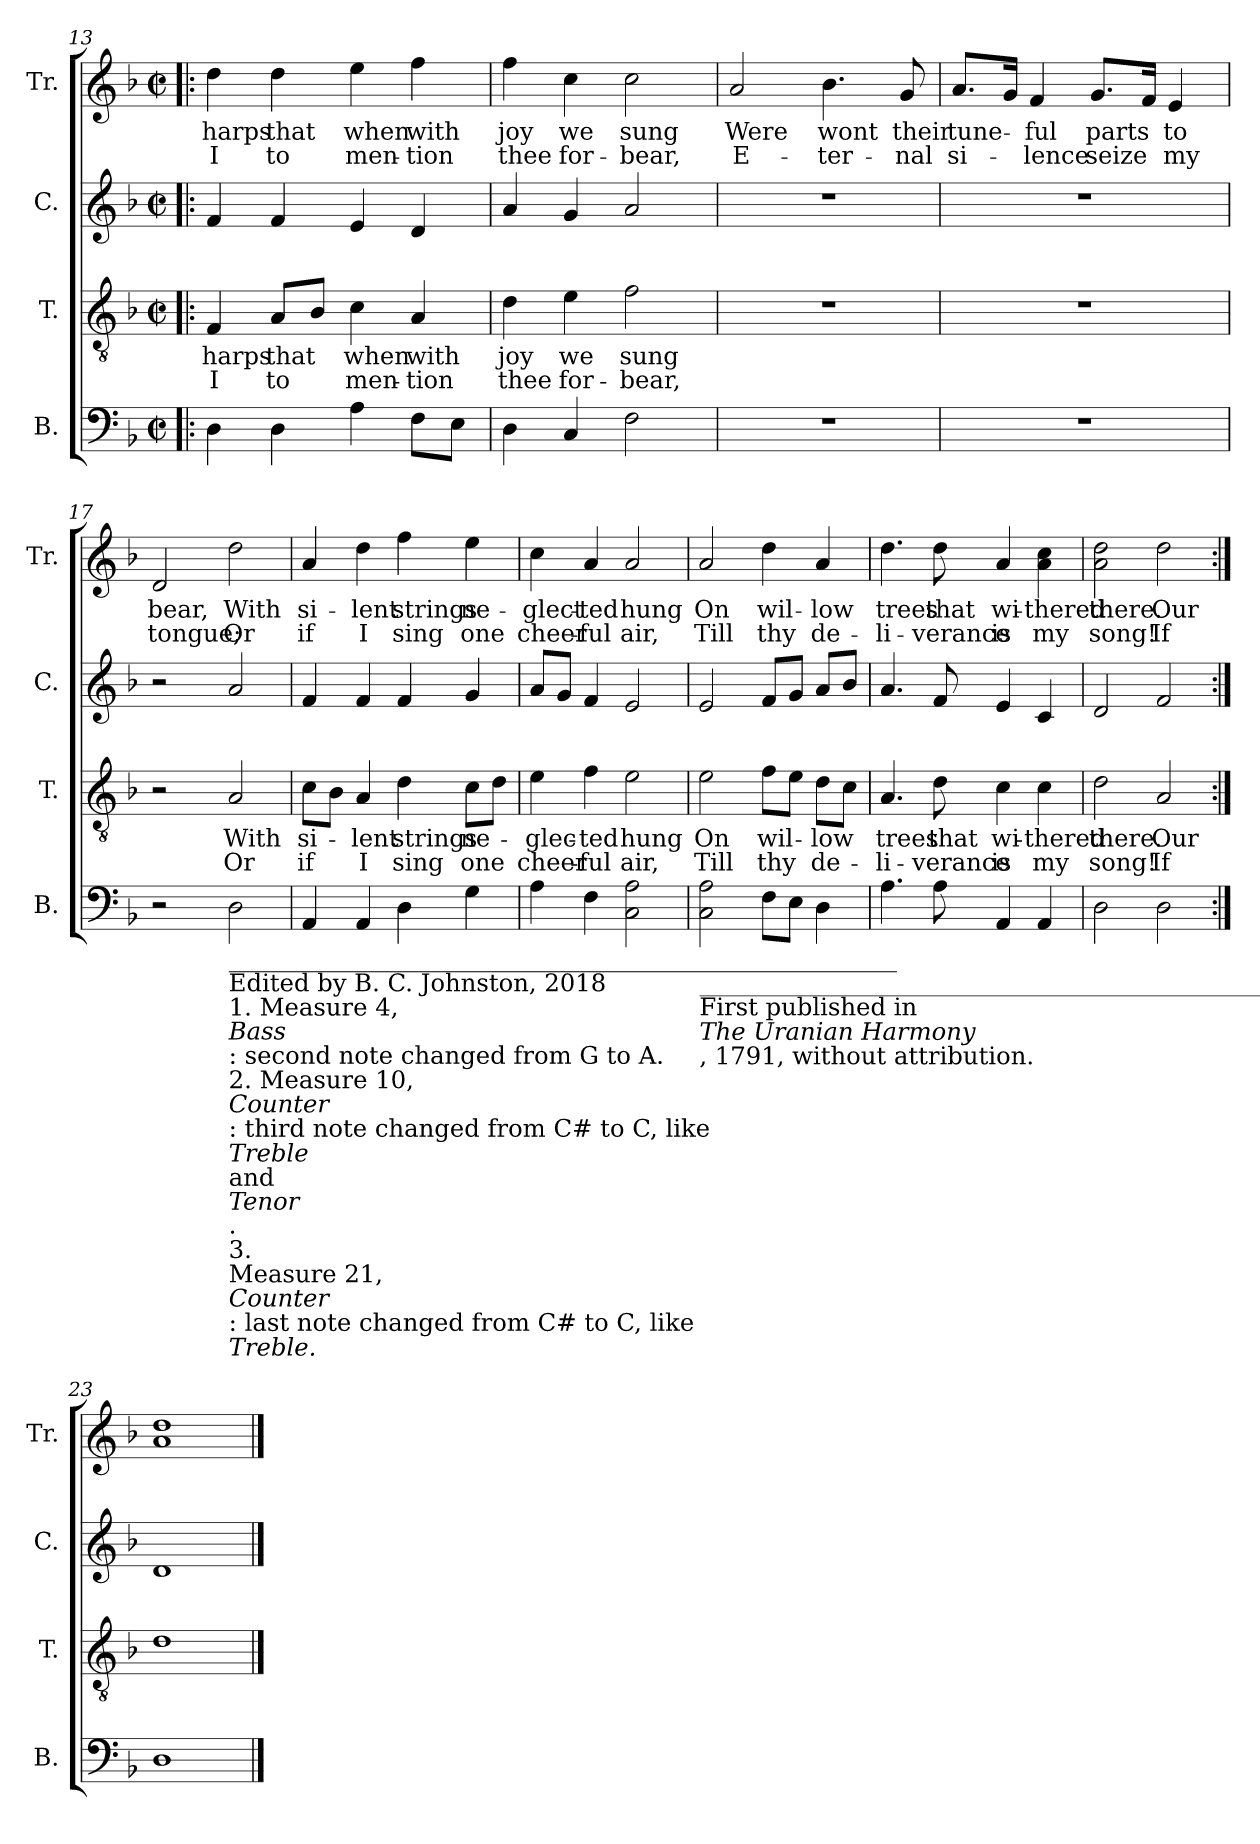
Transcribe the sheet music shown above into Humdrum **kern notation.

**kern	**kern	**text	**text	**kern	**kern	**text	**text
*part4	*part3	*part3	*part3	*part2	*part1	*part1	*part1
*staff4	*staff3	*staff3	*staff3	*staff2	*staff1	*staff1	*staff1
*I"B.	*I"T.	*	*	*I"C.	*I"Tr.	*	*
*I'B.	*I'T.	*	*	*I'C.	*I'Tr.	*	*
*clefF4	*clefGv2	*	*	*clefG2	*clefG2	*	*
*k[b-]	*k[b-]	*	*	*k[b-]	*k[b-]	*	*
*M2/2	*M2/2	*	*	*M2/2	*M2/2	*	*
*met(c|)	*met(c|)	*	*	*met(c|)	*met(c|)	*	*
=13!|:	=13!|:	=13!|:	=13!|:	=13!|:	=13!|:	=13!|:	=13!|:
4D\	4F/	harps	I	4f/	4dd\	harps	I
4D\	8A/L	that	to	4f/	4dd\	that	to
.	8B-/J	.	.	.	.	.	.
4A\	4c\	when	men-	4e/	4ee\	when	men-
8F\L	4A/	with	-tion	4d/	4ff\	with	-tion
8E\J	.	.	.	.	.	.	.
=14	=14	=14	=14	=14	=14	=14	=14
4D\	4d\	joy	thee	4a/	4ff\	joy	thee
4C/	4e\	we	for-	4g/	4cc\	we	for-
2F\	2f\	sung	-bear,	2a/	2cc\	sung	-bear,
=15	=15	=15	=15	=15	=15	=15	=15
1r	1r	.	.	1r	2a/	Were	E-
.	.	.	.	.	4.b-\	wont	-ter-
.	.	.	.	.	8g/	their	-nal
!!LO:LB:g=z
=16	=16	=16	=16	=16	=16	=16	=16
1r	1r	.	.	1r	8.a/L	tune-	si-
.	.	.	.	.	16g/Jk	.	.
.	.	.	.	.	4f/	-ful	-lence
.	.	.	.	.	8.g/L	parts	seize
.	.	.	.	.	16f/Jk	.	.
.	.	.	.	.	4e/	to	my
=17	=17	=17	=17	=17	=17	=17	=17
2r	2r	.	.	2r	2d/	bear,	tongue;
!LO:TX:b:t=_______________________________________________________	!	!	!	!	!	!	!
!LO:TX:b:t=Edited by B. C. Johnston, 2018	!	!	!	!	!	!	!
!LO:TX:b:t=1. Measure 4,	!	!	!	!	!	!	!
!LO:TX:b:i:t=Bass	!	!	!	!	!	!	!
!LO:TX:b:t=&colon; second note changed from G to A.	!	!	!	!	!	!	!
!LO:TX:b:t=2. Measure 10,	!	!	!	!	!	!	!
!LO:TX:b:i:t=Counter	!	!	!	!	!	!	!
!LO:TX:b:t=&colon; third note changed from C# to C, like	!	!	!	!	!	!	!
!LO:TX:b:i:t=Treble	!	!	!	!	!	!	!
!LO:TX:b:t=and	!	!	!	!	!	!	!
!LO:TX:b:i:t=Tenor	!	!	!	!	!	!	!
!LO:TX:b:t=.	!	!	!	!	!	!	!
!LO:TX:b:t=3.	!	!	!	!	!	!	!
!LO:TX:b:t=Measure 21,	!	!	!	!	!	!	!
!LO:TX:b:i:t=Counter	!	!	!	!	!	!	!
!LO:TX:b:t=&colon; last note changed from C# to C, like	!	!	!	!	!	!	!
!LO:TX:b:i:t=Treble.	!	!	!	!	!	!	!
2D\	2A/	With	Or	2a/	2dd\	With	Or
=18	=18	=18	=18	=18	=18	=18	=18
4AA/	8c\L	si-	if	4f/	4a/	si-	if
.	8B-\J	.	.	.	.	.	.
4AA/	4A/	-lent	I	4f/	4dd\	-lent	I
4D\	4d\	strings	sing	4f/	4ff\	strings	sing
4G\	8c\L	ne-	one	4g/	4ee\	ne-	one
.	8d\J	.	.	.	.	.	.
=19	=19	=19	=19	=19	=19	=19	=19
4A\	4e\	-glec-	cheer-	8a/L	4cc\	-glect-	cheer-
.	.	.	.	8g/J	.	.	.
4F\	4f\	-ted	-ful	4f/	4a/	-ted	-ful
2C\ 2A\	2e\	hung	air,	2e/	2a/	hung	air,
=20	=20	=20	=20	=20	=20	=20	=20
!LO:TX:b:t=_________________________________________________________	!	!	!	!	!	!	!
!LO:TX:b:t=First published in	!	!	!	!	!	!	!
!LO:TX:b:i:t=The Uranian Harmony	!	!	!	!	!	!	!
!LO:TX:b:t=, 1791, without attribution.	!	!	!	!	!	!	!
2C\ 2A\	2e\	On	Till	2e/	2a/	On	Till
8F\L	8f\L	wil-	thy	8f/L	4dd\	wil-	thy
8E\J	8e\J	.	.	8g/J	.	.	.
4D\	8d\L	-low	de-	8a/L	4a/	-low	de-
.	8c\J	.	.	8b-/J	.	.	.
=21	=21	=21	=21	=21	=21	=21	=21
4.A\	4.A/	trees	-li-	4.a/	4.dd\	trees	-li-
8A\	8d\	that	-verance	8f/	8dd\	that	-verance
4AA/	4c\	wi-	is	4e/	4a/	wi-	is
4AA/	4c\	-thered	my	4c/	4a\ 4cc\	-thered	my
=22	=22	=22	=22	=22	=22	=22	=22
2D\	2d\	there.	song!	2d/	2a\ 2dd\	there.	song!
2D\	2A/	Our	If	2f/	2dd\	Our	If
=23:|!	=23:|!	=23:|!	=23:|!	=23:|!	=23:|!	=23:|!	=23:|!
1D	1d	.	.	1d	1a 1dd	.	.
==	==	==	==	==	==	==	==
*-	*-	*-	*-	*-	*-	*-	*-
